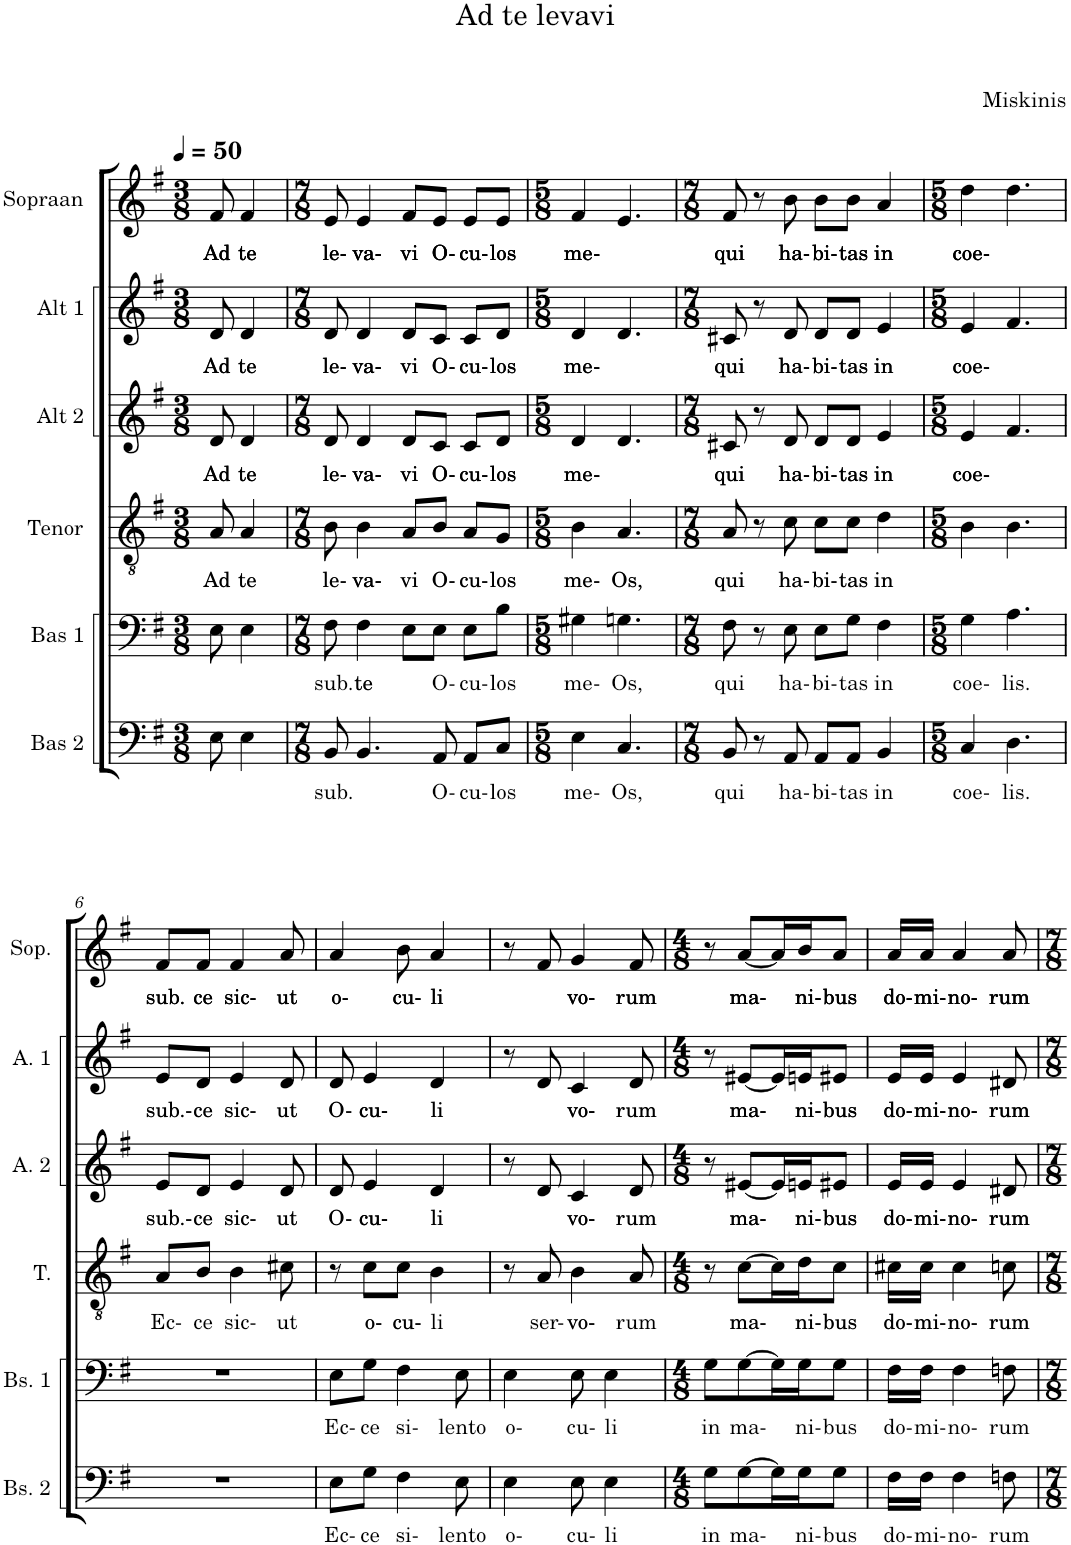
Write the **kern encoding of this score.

**kern	**text	**kern	**text	**kern	**text	**kern	**text	**kern	**text	**kern	**text
*part6	*part6	*part5	*part5	*part4	*part4	*part3	*part3	*part2	*part2	*part1	*part1
*staff6	*staff6	*staff5	*staff5	*staff4	*staff4	*staff3	*staff3	*staff2	*staff2	*staff1	*staff1
*I"Bas 2	*	*I"Bas 1	*	*I"Tenor	*	*I"Alt 2	*	*I"Alt 1	*	*I"Sopraan	*
*I'Bs. 2	*	*I'Bs. 1	*	*I'T.	*	*I'A. 2	*	*I'A. 1	*	*I'Sop.	*
*clefF4	*	*clefF4	*	*clefGv2	*	*clefG2	*	*clefG2	*	*clefG2	*
*k[f#]	*	*k[f#]	*	*k[f#]	*	*k[f#]	*	*k[f#]	*	*k[f#]	*
*M3/8	*	*M3/8	*	*M3/8	*	*M3/8	*	*M3/8	*	*M3/8	*
*MM50	*	*MM50	*	*MM50	*	*MM50	*	*MM50	*	*MM50	*
=1	=1	=1	=1	=1	=1	=1	=1	=1	=1	=1	=1
!	!	!	!	!	!LO:LY:b	!	!LO:LY:b	!	!LO:LY:b	!	!LO:LY:b
8E\	.	8E\	.	8A/	Ad	8d/	Ad	8d/	Ad	8f#/	Ad
!	!	!	!	!	!LO:LY:b	!	!LO:LY:b	!	!LO:LY:b	!	!LO:LY:b
4E\	.	4E\	.	4A/	te	4d/	te	4d/	te	4f#/	te
=2	=2	=2	=2	=2	=2	=2	=2	=2	=2	=2	=2
*M7/8	*	*M7/8	*	*M7/8	*	*M7/8	*	*M7/8	*	*M7/8	*
!	!LO:LY:b	!	!LO:LY:b	!	!LO:LY:b	!	!LO:LY:b	!	!LO:LY:b	!	!LO:LY:b
8BB/	sub.	8F#\	sub.	8B\	le-	8d/	le-	8d/	le-	8e/	le-
!	!	!	!LO:LY:b	!	!LO:LY:b	!	!LO:LY:b	!	!LO:LY:b	!	!LO:LY:b
4.BB/	.	4F#\	te	4B\	va-	4d/	va-	4d/	va-	4e/	va-
!	!	!	!	!	!LO:LY:b	!	!LO:LY:b	!	!LO:LY:b	!	!LO:LY:b
.	.	8E\L	.	8A/L	vi	8d/L	vi	8d/L	vi	8f#/L	vi
!	!LO:LY:b	!	!LO:LY:b	!	!LO:LY:b	!	!LO:LY:b	!	!LO:LY:b	!	!LO:LY:b
8AA/	O-	8E\J	O-	8B/J	O-	8c/J	O-	8c/J	O-	8e/J	O-
!	!LO:LY:b	!	!LO:LY:b	!	!LO:LY:b	!	!LO:LY:b	!	!LO:LY:b	!	!LO:LY:b
8AA/L	cu-	8E\L	cu-	8A/L	cu-	8c/L	cu-	8c/L	cu-	8e/L	cu-
!	!LO:LY:b	!	!LO:LY:b	!	!LO:LY:b	!	!LO:LY:b	!	!LO:LY:b	!	!LO:LY:b
8C/J	los	8B\J	los	8G/J	los	8d/J	los	8d/J	los	8e/J	los
=3	=3	=3	=3	=3	=3	=3	=3	=3	=3	=3	=3
*M5/8	*	*M5/8	*	*M5/8	*	*M5/8	*	*M5/8	*	*M5/8	*
!	!LO:LY:b	!	!LO:LY:b	!	!LO:LY:b	!	!LO:LY:b	!	!LO:LY:b	!	!LO:LY:b
4E\	me-	4G#X\	me-	4B\	me-	4d/	me-	4d/	me-	4f#/	me-
!	!LO:LY:b	!	!LO:LY:b	!	!LO:LY:b	!	!	!	!	!	!
4.C/	Os,	4.Gn\	Os,	4.A/	Os,	4.d/	.	4.d/	.	4.e/	.
=4	=4	=4	=4	=4	=4	=4	=4	=4	=4	=4	=4
*M7/8	*	*M7/8	*	*M7/8	*	*M7/8	*	*M7/8	*	*M7/8	*
!	!LO:LY:b	!	!LO:LY:b	!	!LO:LY:b	!	!LO:LY:b	!	!LO:LY:b	!	!LO:LY:b
8BB/	qui	8F#\	qui	8A/	qui	8c#X/	qui	8c#X/	qui	8f#/	qui
8r	.	8r	.	8r	.	8r	.	8r	.	8r	.
!	!LO:LY:b	!	!LO:LY:b	!	!LO:LY:b	!	!LO:LY:b	!	!LO:LY:b	!	!LO:LY:b
8AA/	ha-	8E\	ha-	8c\	ha-	8d/	ha-	8d/	ha-	8b\	ha-
!	!LO:LY:b	!	!LO:LY:b	!	!LO:LY:b	!	!LO:LY:b	!	!LO:LY:b	!	!LO:LY:b
8AA/L	bi-	8E\L	bi-	8c\L	bi-	8d/L	bi-	8d/L	bi-	8b\L	bi-
!	!LO:LY:b	!	!LO:LY:b	!	!LO:LY:b	!	!LO:LY:b	!	!LO:LY:b	!	!LO:LY:b
8AA/J	tas	8G\J	tas	8c\J	tas	8d/J	tas	8d/J	tas	8b\J	tas
!	!LO:LY:b	!	!LO:LY:b	!	!LO:LY:b	!	!LO:LY:b	!	!LO:LY:b	!	!LO:LY:b
4BB/	in	4F#\	in	4d\	in	4e/	in	4e/	in	4a/	in
=5	=5	=5	=5	=5	=5	=5	=5	=5	=5	=5	=5
*M5/8	*	*M5/8	*	*M5/8	*	*M5/8	*	*M5/8	*	*M5/8	*
!	!LO:LY:b	!	!LO:LY:b	!	!	!	!LO:LY:b	!	!LO:LY:b	!	!LO:LY:b
4C/	coe-	4G\	coe-	4B\	.	4e/	coe-	4e/	coe-	4dd\	coe-
!	!LO:LY:b	!	!LO:LY:b	!	!	!	!	!	!	!	!
4.D\	lis.	4.A\	lis.	4.B\	.	4.f#/	.	4.f#/	.	4.dd\	.
!!LO:LB:g=z
=6	=6	=6	=6	=6	=6	=6	=6	=6	=6	=6	=6
!	!	!	!	!	!LO:LY:b	!	!LO:LY:b	!	!LO:LY:b	!	!LO:LY:b
8%5r	.	8%5r	.	8A/L	Ec-	8e/L	sub.-	8e/L	sub.-	8f#/L	sub.
!	!	!	!	!	!LO:LY:b	!	!LO:LY:b	!	!LO:LY:b	!	!LO:LY:b
.	.	.	.	8B/J	ce	8d/J	ce	8d/J	ce	8f#/J	ce
!	!	!	!	!	!LO:LY:b	!	!LO:LY:b	!	!LO:LY:b	!	!LO:LY:b
.	.	.	.	4B\	sic-	4e/	sic-	4e/	sic-	4f#/	sic-
!	!	!	!	!	!LO:LY:b	!	!LO:LY:b	!	!LO:LY:b	!	!LO:LY:b
.	.	.	.	8c#X\	ut	8d/	ut	8d/	ut	8a/	ut
=7	=7	=7	=7	=7	=7	=7	=7	=7	=7	=7	=7
!	!LO:LY:b	!	!LO:LY:b	!	!	!	!LO:LY:b	!	!LO:LY:b	!	!LO:LY:b
8E\L	Ec-	8E\L	Ec-	8r	.	8d/	O-	8d/	O-	4a/	o-
!	!LO:LY:b	!	!LO:LY:b	!	!LO:LY:b	!	!LO:LY:b	!	!LO:LY:b	!	!
8G\J	ce	8G\J	ce	8c\L	o-	4e/	cu-	4e/	cu-	.	.
!	!LO:LY:b	!	!LO:LY:b	!	!LO:LY:b	!	!	!	!	!	!LO:LY:b
4F#\	si-	4F#\	si-	8c\J	cu-	.	.	.	.	8b\	cu-
!	!	!	!	!	!LO:LY:b	!	!LO:LY:b	!	!LO:LY:b	!	!LO:LY:b
.	.	.	.	4B\	li	4d/	li	4d/	li	4a/	li
!	!LO:LY:b	!	!LO:LY:b	!	!	!	!	!	!	!	!
8E\	lento	8E\	lento	.	.	.	.	.	.	.	.
=8	=8	=8	=8	=8	=8	=8	=8	=8	=8	=8	=8
!	!LO:LY:b	!	!LO:LY:b	!	!	!	!	!	!	!	!
4E\	o-	4E\	o-	8r	.	8r	.	8r	.	8r	.
!	!	!	!	!	!LO:LY:b	!	!	!	!	!	!
.	.	.	.	8A/	ser-	8d/	.	8d/	.	8f#/	.
!	!LO:LY:b	!	!LO:LY:b	!	!LO:LY:b	!	!LO:LY:b	!	!LO:LY:b	!	!LO:LY:b
8E\	cu-	8E\	cu-	4B\	vo-	4c/	vo-	4c/	vo-	4g/	vo-
!	!LO:LY:b	!	!LO:LY:b	!	!	!	!	!	!	!	!
4E\	li	4E\	li	.	.	.	.	.	.	.	.
!	!	!	!	!	!LO:LY:b	!	!LO:LY:b	!	!LO:LY:b	!	!LO:LY:b
.	.	.	.	8A/	rum	8d/	rum	8d/	rum	8f#/	rum
=9	=9	=9	=9	=9	=9	=9	=9	=9	=9	=9	=9
*M4/8	*	*M4/8	*	*M4/8	*	*M4/8	*	*M4/8	*	*M4/8	*
!	!LO:LY:b	!	!LO:LY:b	!	!	!	!	!	!	!	!
8G\L	in	8G\L	in	8r	.	8r	.	8r	.	8r	.
!	!LO:LY:b	!	!LO:LY:b	!	!LO:LY:b	!	!LO:LY:b	!	!LO:LY:b	!	!LO:LY:b
[8G\	ma-	[8G\	ma-	[8c\L	ma-	[8e#X/L	ma-	[8e#X/L	ma-	[8a/L	ma-
16G\L]	.	16G\L]	.	16c\L]	.	16e#/L]	.	16e#/L]	.	16a/L]	.
!	!LO:LY:b	!	!LO:LY:b	!	!LO:LY:b	!	!LO:LY:b	!	!LO:LY:b	!	!LO:LY:b
16G\J	ni-	16G\J	ni-	16d\J	ni-	16en/J	ni-	16en/J	ni-	16b/J	ni-
!	!LO:LY:b	!	!LO:LY:b	!	!LO:LY:b	!	!LO:LY:b	!	!LO:LY:b	!	!LO:LY:b
8G\J	bus	8G\J	bus	8c\J	bus	8e#X/J	bus	8e#X/J	bus	8a/J	bus
=10	=10	=10	=10	=10	=10	=10	=10	=10	=10	=10	=10
!	!LO:LY:b	!	!LO:LY:b	!	!LO:LY:b	!	!LO:LY:b	!	!LO:LY:b	!	!LO:LY:b
16F#\LL	do-	16F#\LL	do-	16c#X\LL	do-	16e/LL	do-	16e/LL	do-	16a/LL	do-
!	!LO:LY:b	!	!LO:LY:b	!	!LO:LY:b	!	!LO:LY:b	!	!LO:LY:b	!	!LO:LY:b
16F#\JJ	mi-	16F#\JJ	mi-	16c#\JJ	mi-	16e/JJ	mi-	16e/JJ	mi-	16a/JJ	mi-
!	!LO:LY:b	!	!LO:LY:b	!	!LO:LY:b	!	!LO:LY:b	!	!LO:LY:b	!	!LO:LY:b
4F#\	no-	4F#\	no-	4c#\	no-	4e/	no-	4e/	no-	4a/	no-
!	!LO:LY:b	!	!LO:LY:b	!	!LO:LY:b	!	!LO:LY:b	!	!LO:LY:b	!	!LO:LY:b
8Fn\	rum	8Fn\	rum	8cn\	rum	8d#X/	rum	8d#X/	rum	8a/	rum
=	=	=	=	=	=	=	=	=	=	=	=
*-	*-	*-	*-	*-	*-	*-	*-	*-	*-	*-	*-
